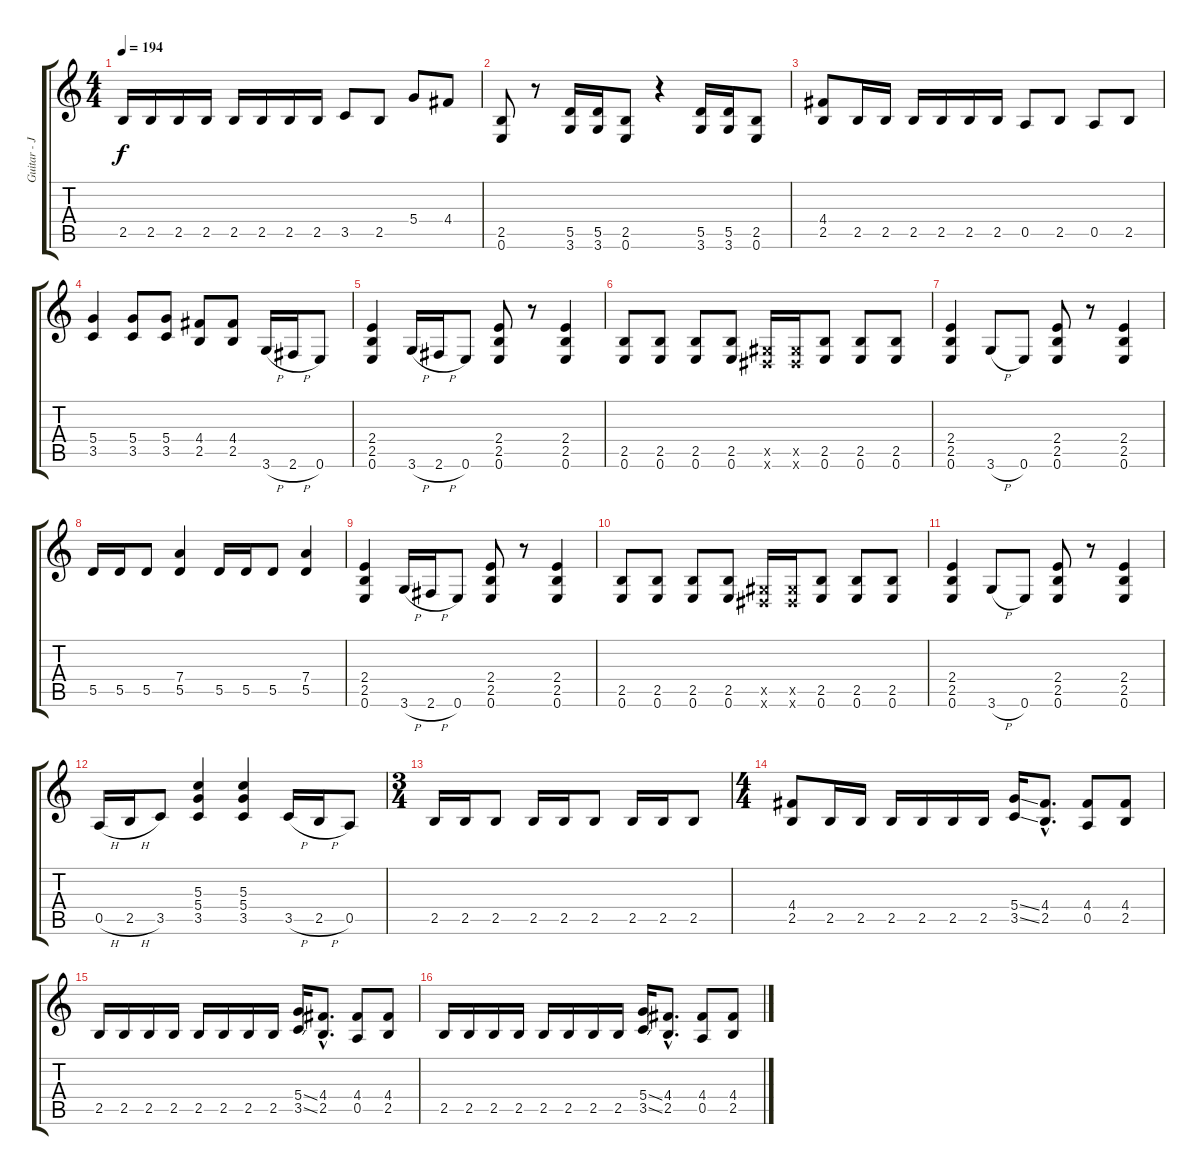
\track ("Guitar - James" "Guitar - J") {instrument distortionguitar}
\staff {score tabs}
\tuning (E4 B3 G3 D3 A2 E2) {hide}
\ts (4 4)
\tempo 194
\clef g2
\ks c
2.5.16{dy f} 2.5.16 2.5.16 2.5.16 2.5.16 2.5.16 2.5.16 2.5.16 3.5.8 2.5.8 5.4.8 4.4.8 |
(2.5 0.6).8 r.8 (5.5 3.6).16 (5.5 3.6).16 (2.5 0.6).8 r.4 (5.5 3.6).16 (5.5 3.6).16 (2.5 0.6).8 |
(4.4 2.5).8 2.5.16 2.5.16 2.5.16 2.5.16 2.5.16 2.5.16 0.5.8 2.5.8 0.5.8 2.5.8 |
(5.4 3.5).4 (5.4 3.5).8 (5.4 3.5).8 (4.4 2.5).8 (4.4 2.5).8 3.6{h}.16 2.6{h}.16 0.6.8 |
(2.4 2.5 0.6).4 3.6{h}.16 2.6{h}.16 0.6.8 (2.4 2.5 0.6).8 r.8 (2.4 2.5 0.6).4 |
(2.5 0.6).8 (2.5 0.6).8 (2.5 0.6).8 (2.5 0.6).8 (-1.5{x} -1.6{x}).16 (-1.5{x} -1.6{x}).16 (2.5 0.6).8 (2.5 0.6).8 (2.5 0.6).8 |
(2.4 2.5 0.6).4 3.6{h}.8 0.6.8 (2.4 2.5 0.6).8 r.8 (2.4 2.5 0.6).4 |
5.5.16 5.5.16 5.5.8 (7.4 5.5).4 5.5.16 5.5.16 5.5.8 (7.4 5.5).4 |
(2.4 2.5 0.6).4 3.6{h}.16 2.6{h}.16 0.6.8 (2.4 2.5 0.6).8 r.8 (2.4 2.5 0.6).4 |
(2.5 0.6).8 (2.5 0.6).8 (2.5 0.6).8 (2.5 0.6).8 (-1.5{x} -1.6{x}).16 (-1.5{x} -1.6{x}).16 (2.5 0.6).8 (2.5 0.6).8 (2.5 0.6).8 |
(2.4 2.5 0.6).4 3.6{h}.8 0.6.8 (2.4 2.5 0.6).8 r.8 (2.4 2.5 0.6).4 |
0.5{h}.16 2.5{h}.16 3.5.8 (5.3 5.4 3.5).4 (5.3 5.4 3.5).4 3.5{h}.16 2.5{h}.16 0.5.8 |
\ts (3 4)
2.5.16 2.5.16 2.5.8 2.5.16 2.5.16 2.5.8 2.5.16 2.5.16 2.5.8 |
\ts (4 4)
(4.4 2.5).8 2.5.16 2.5.16 2.5.16 2.5.16 2.5.16 2.5.16 (5.4{ss} 3.5{ss}).16 (4.4{hac} 2.5{hac}).8{d} (4.4 0.5).8 (4.4 2.5).8 |
2.5.16 2.5.16 2.5.16 2.5.16 2.5.16 2.5.16 2.5.16 2.5.16 (5.4{ss} 3.5{ss}).16 (4.4{hac} 2.5{hac}).8{d} (4.4 0.5).8 (4.4 2.5).8 |
2.5.16 2.5.16 2.5.16 2.5.16 2.5.16 2.5.16 2.5.16 2.5.16 (5.4{ss} 3.5{ss}).16 (4.4{hac} 2.5{hac}).8{d} (4.4 0.5).8 (4.4 2.5).8
